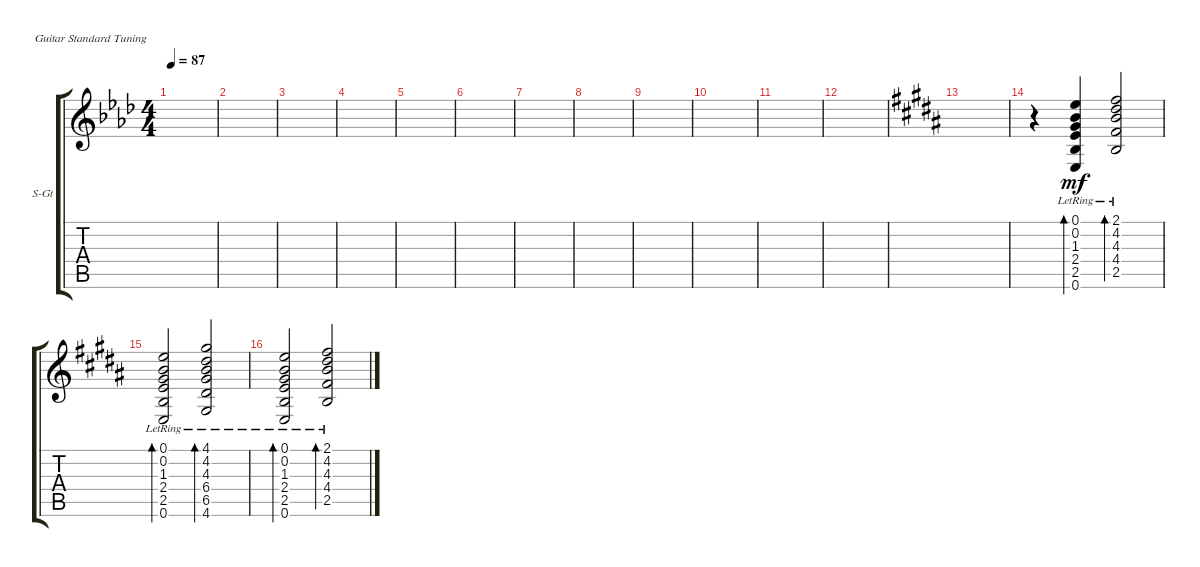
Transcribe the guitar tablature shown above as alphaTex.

\defaultSystemsLayout 4
\bracketExtendMode groupsimilarinstruments
\firstSystemTrackNameOrientation horizontal
\otherSystemsTrackNameOrientation horizontal
\track ("Steel Guitar" "S-Gt") {instrument acousticguitarsteel}
\staff {score tabs}
\tuning (E4 B3 G3 D3 A2 E2)
\ts (4 4)
\tempo 87
\clef g2
\ks ab
|
|
|
|
|
|
|
|
|
|
|
|
\ks b
|
r.4 (0.6{lr} 2.5{lr} 2.4{lr} 1.3{lr} 0.2{lr} 0.1{lr}).4{bd 30 dy mf} (2.5{lr} 2.1{lr} 4.2{lr} 4.3{lr} 4.4{lr}).2{bd 30} |
(0.6{lr} 2.5{lr} 2.4{lr} 1.3{lr} 0.2{lr} 0.1{lr}).2{bd 30} (4.6{lr} 4.1{lr} 6.5{lr} 6.4{lr} 4.3{lr} 4.2{lr}).2{bd 30} |
(0.6{lr} 2.5{lr} 2.4{lr} 1.3{lr} 0.2{lr} 0.1{lr}).2{bd 30} (2.5{lr} 2.1{lr} 4.2{lr} 4.3{lr} 4.4{lr}).2{bd 30}
